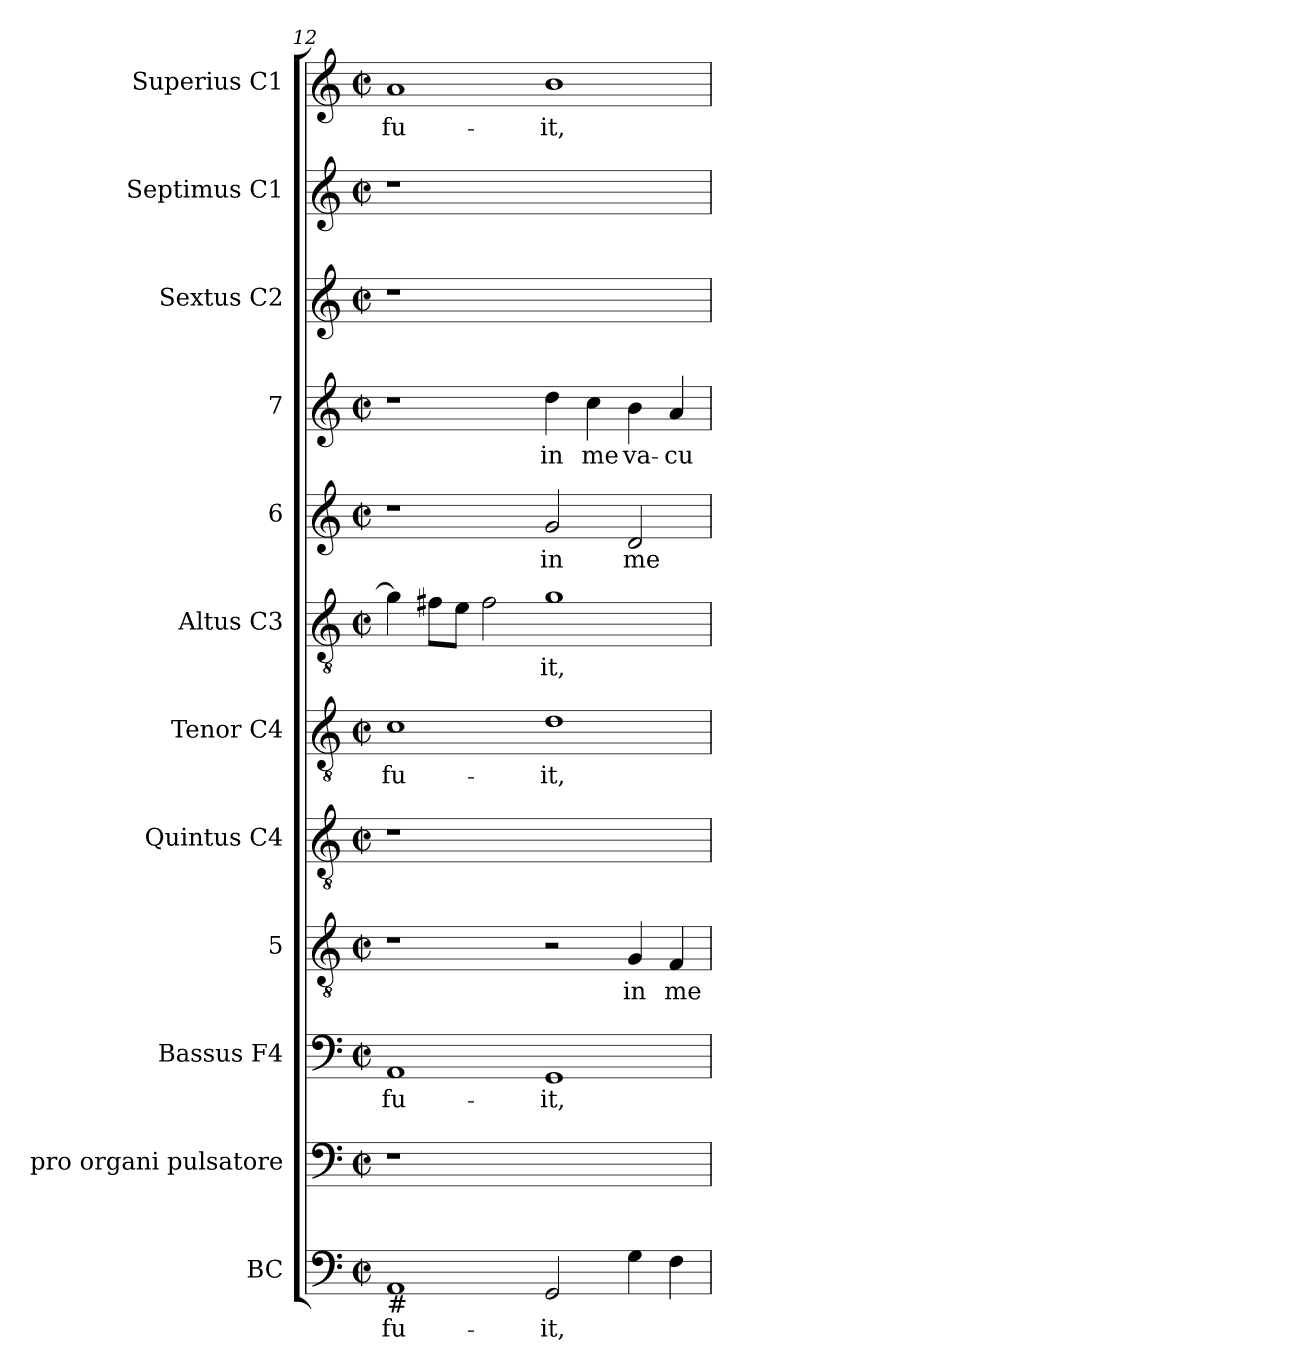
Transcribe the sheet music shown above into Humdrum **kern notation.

**kern	**text	**kern	**kern	**text	**kern	**text	**kern	**kern	**text	**kern	**text	**kern	**text	**kern	**text	**kern	**kern	**kern	**text
*part12	*part12	*part11	*part10	*part10	*part9	*part9	*part8	*part7	*part7	*part6	*part6	*part5	*part5	*part4	*part4	*part3	*part2	*part1	*part1
*staff12	*staff12	*staff11	*staff10	*staff10	*staff9	*staff9	*staff8	*staff7	*staff7	*staff6	*staff6	*staff5	*staff5	*staff4	*staff4	*staff3	*staff2	*staff1	*staff1
*I"BC	*	*I"pro organi  pulsatore	*I"Bassus  F4	*	*I"5	*	*I"Quintus  C4	*I"Tenor  C4	*	*I"Altus  C3	*	*I"6	*	*I"7	*	*I"Sextus  C2	*I"Septimus  C1	*I"Superius  C1	*
*I'BC	*	*	*I'B	*	*	*	*	*I'T	*	*I'A	*	*	*	*	*	*	*	*I'S	*
*clefF4	*	*clefF4	*clefF4	*	*clefGv2	*	*clefGv2	*clefGv2	*	*clefGv2	*	*clefG2	*	*clefG2	*	*clefG2	*clefG2	*clefG2	*
*k[]	*	*k[]	*k[]	*	*k[]	*	*k[]	*k[]	*	*k[]	*	*k[]	*	*k[]	*	*k[]	*k[]	*k[]	*
*C:	*	*C:	*C:	*	*C:	*	*C:	*C:	*	*C:	*	*C:	*	*C:	*	*C:	*C:	*C:	*
*M2/2	*	*M2/2	*M2/2	*	*M2/2	*	*M2/2	*M2/2	*	*M2/2	*	*M2/2	*	*M2/2	*	*M2/2	*M2/2	*M2/2	*
*met(c|)	*	*met(c|)	*met(c|)	*	*met(c|)	*	*met(c|)	*met(c|)	*	*met(c|)	*	*met(c|)	*	*met(c|)	*	*met(c|)	*met(c|)	*met(c|)	*
=12	=12	=12	=12	=12	=12	=12	=12	=12	=12	=12	=12	=12	=12	=12	=12	=12	=12	=12	=12
!LO:TX:b:t=#	!	!	!	!	!	!	!	!	!	!	!	!	!	!	!	!	!	!	!
!	!LO:LY:a:cj	!	!	!LO:LY:b:cj	!	!	!	!	!LO:LY:b:cj	!	!LO:LY:b:cj	!	!	!	!	!	!	!	!LO:LY:b:cj
1AA	fu-	1r	1AA	fu-	1r	.	1r	1c	fu-	4g\]	--	1r	.	1r	.	1r	1r	1a	fu-
!	!	!	!	!	!	!	!	!	!	!	!LO:LY:b:cj	!	!	!	!	!	!	!	!
.	.	.	.	.	.	.	.	.	.	8f#X\L	--	.	.	.	.	.	.	.	.
!	!	!	!	!	!	!	!	!	!	!	!LO:LY:b:cj	!	!	!	!	!	!	!	!
.	.	.	.	.	.	.	.	.	.	8e\J	--	.	.	.	.	.	.	.	.
!	!	!	!	!	!	!	!	!	!	!	!LO:LY:b:cj	!	!	!	!	!	!	!	!
.	.	.	.	.	.	.	.	.	.	2f#\	--	.	.	.	.	.	.	.	.
!	!LO:LY:a:cj	!	!	!LO:LY:b:cj	!	!	!	!	!LO:LY:b:cj	!	!LO:LY:b:cj	!	!LO:LY:b:cj	!	!LO:LY:b:cj	!	!	!	!LO:LY:b:cj
2GG/	-it,	1ryy	1GG	-it,	2r	.	1ryy	1d	-it,	1g	-it,	2g/	in	4dd\	in	1ryy	1ryy	1b	-it,
!	!	!	!	!	!	!	!	!	!	!	!	!	!	!	!LO:LY:b:cj	!	!	!	!
.	.	.	.	.	.	.	.	.	.	.	.	.	.	4cc\	me	.	.	.	.
!	!LO:LY:a:cj	!	!	!	!	!LO:LY:b:cj	!	!	!	!	!	!	!LO:LY:b:cj	!	!LO:LY:b:cj	!	!	!	!
4G\	.	.	.	.	4G/	in	.	.	.	.	.	2d/	me	4b\	va-	.	.	.	.
!	!LO:LY:a:cj	!	!	!	!	!LO:LY:b:cj	!	!	!	!	!	!	!	!	!LO:LY:b:cj	!	!	!	!
4F\	.	.	.	.	4F/	me	.	.	.	.	.	.	.	4a/	-cu-	.	.	.	.
=	=	=	=	=	=	=	=	=	=	=	=	=	=	=	=	=	=	=	=
*-	*-	*-	*-	*-	*-	*-	*-	*-	*-	*-	*-	*-	*-	*-	*-	*-	*-	*-	*-
